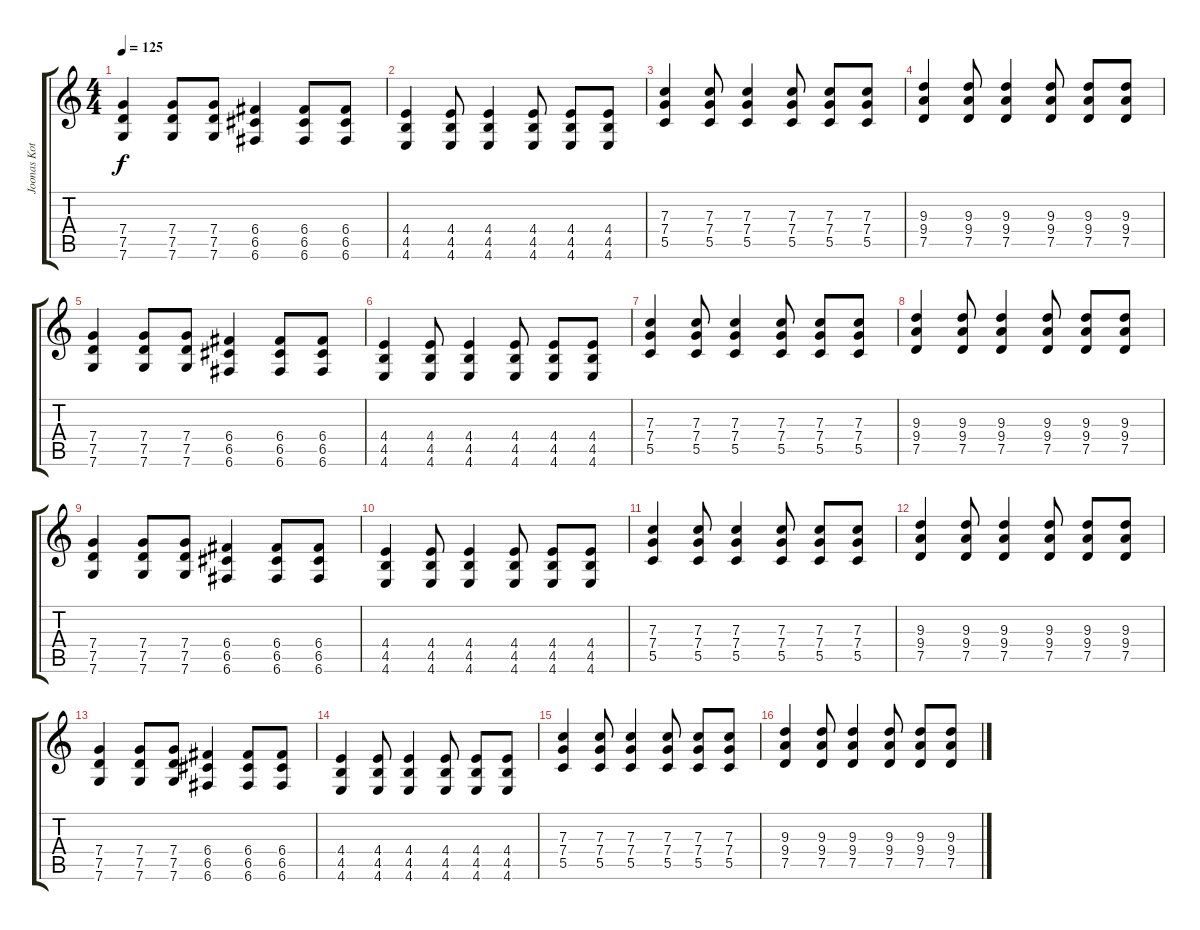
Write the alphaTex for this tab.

\track ("Joonas Koto" "Joonas Kot") {instrument distortionguitar}
\staff {score tabs}
\tuning (D4 A3 F3 C3 G2 C2) {hide}
\ts (4 4)
\tempo 125
\clef g2
\ks c
(7.4 7.5 7.6).4{dy f} (7.4 7.5 7.6).8 (7.4 7.5 7.6).8 (6.4 6.5 6.6).4 (6.4 6.5 6.6).8 (6.4 6.5 6.6).8 |
(4.4 4.5 4.6).4 (4.4 4.5 4.6).8 (4.4 4.5 4.6).4 (4.4 4.5 4.6).8 (4.4 4.5 4.6).8 (4.4 4.5 4.6).8 |
(7.3 7.4 5.5).4 (7.3 7.4 5.5).8 (7.3 7.4 5.5).4 (7.3 7.4 5.5).8 (7.3 7.4 5.5).8 (7.3 7.4 5.5).8 |
(9.3 9.4 7.5).4 (9.3 9.4 7.5).8 (9.3 9.4 7.5).4 (9.3 9.4 7.5).8 (9.3 9.4 7.5).8 (9.3 9.4 7.5).8 |
(7.4 7.5 7.6).4 (7.4 7.5 7.6).8 (7.4 7.5 7.6).8 (6.4 6.5 6.6).4 (6.4 6.5 6.6).8 (6.4 6.5 6.6).8 |
(4.4 4.5 4.6).4 (4.4 4.5 4.6).8 (4.4 4.5 4.6).4 (4.4 4.5 4.6).8 (4.4 4.5 4.6).8 (4.4 4.5 4.6).8 |
(7.3 7.4 5.5).4 (7.3 7.4 5.5).8 (7.3 7.4 5.5).4 (7.3 7.4 5.5).8 (7.3 7.4 5.5).8 (7.3 7.4 5.5).8 |
(9.3 9.4 7.5).4 (9.3 9.4 7.5).8 (9.3 9.4 7.5).4 (9.3 9.4 7.5).8 (9.3 9.4 7.5).8 (9.3 9.4 7.5).8 |
(7.4 7.5 7.6).4 (7.4 7.5 7.6).8 (7.4 7.5 7.6).8 (6.4 6.5 6.6).4 (6.4 6.5 6.6).8 (6.4 6.5 6.6).8 |
(4.4 4.5 4.6).4 (4.4 4.5 4.6).8 (4.4 4.5 4.6).4 (4.4 4.5 4.6).8 (4.4 4.5 4.6).8 (4.4 4.5 4.6).8 |
(7.3 7.4 5.5).4 (7.3 7.4 5.5).8 (7.3 7.4 5.5).4 (7.3 7.4 5.5).8 (7.3 7.4 5.5).8 (7.3 7.4 5.5).8 |
(9.3 9.4 7.5).4 (9.3 9.4 7.5).8 (9.3 9.4 7.5).4 (9.3 9.4 7.5).8 (9.3 9.4 7.5).8 (9.3 9.4 7.5).8 |
(7.4 7.5 7.6).4 (7.4 7.5 7.6).8 (7.4 7.5 7.6).8 (6.4 6.5 6.6).4 (6.4 6.5 6.6).8 (6.4 6.5 6.6).8 |
(4.4 4.5 4.6).4 (4.4 4.5 4.6).8 (4.4 4.5 4.6).4 (4.4 4.5 4.6).8 (4.4 4.5 4.6).8 (4.4 4.5 4.6).8 |
(7.3 7.4 5.5).4 (7.3 7.4 5.5).8 (7.3 7.4 5.5).4 (7.3 7.4 5.5).8 (7.3 7.4 5.5).8 (7.3 7.4 5.5).8 |
(9.3 9.4 7.5).4 (9.3 9.4 7.5).8 (9.3 9.4 7.5).4 (9.3 9.4 7.5).8 (9.3 9.4 7.5).8 (9.3 9.4 7.5).8
